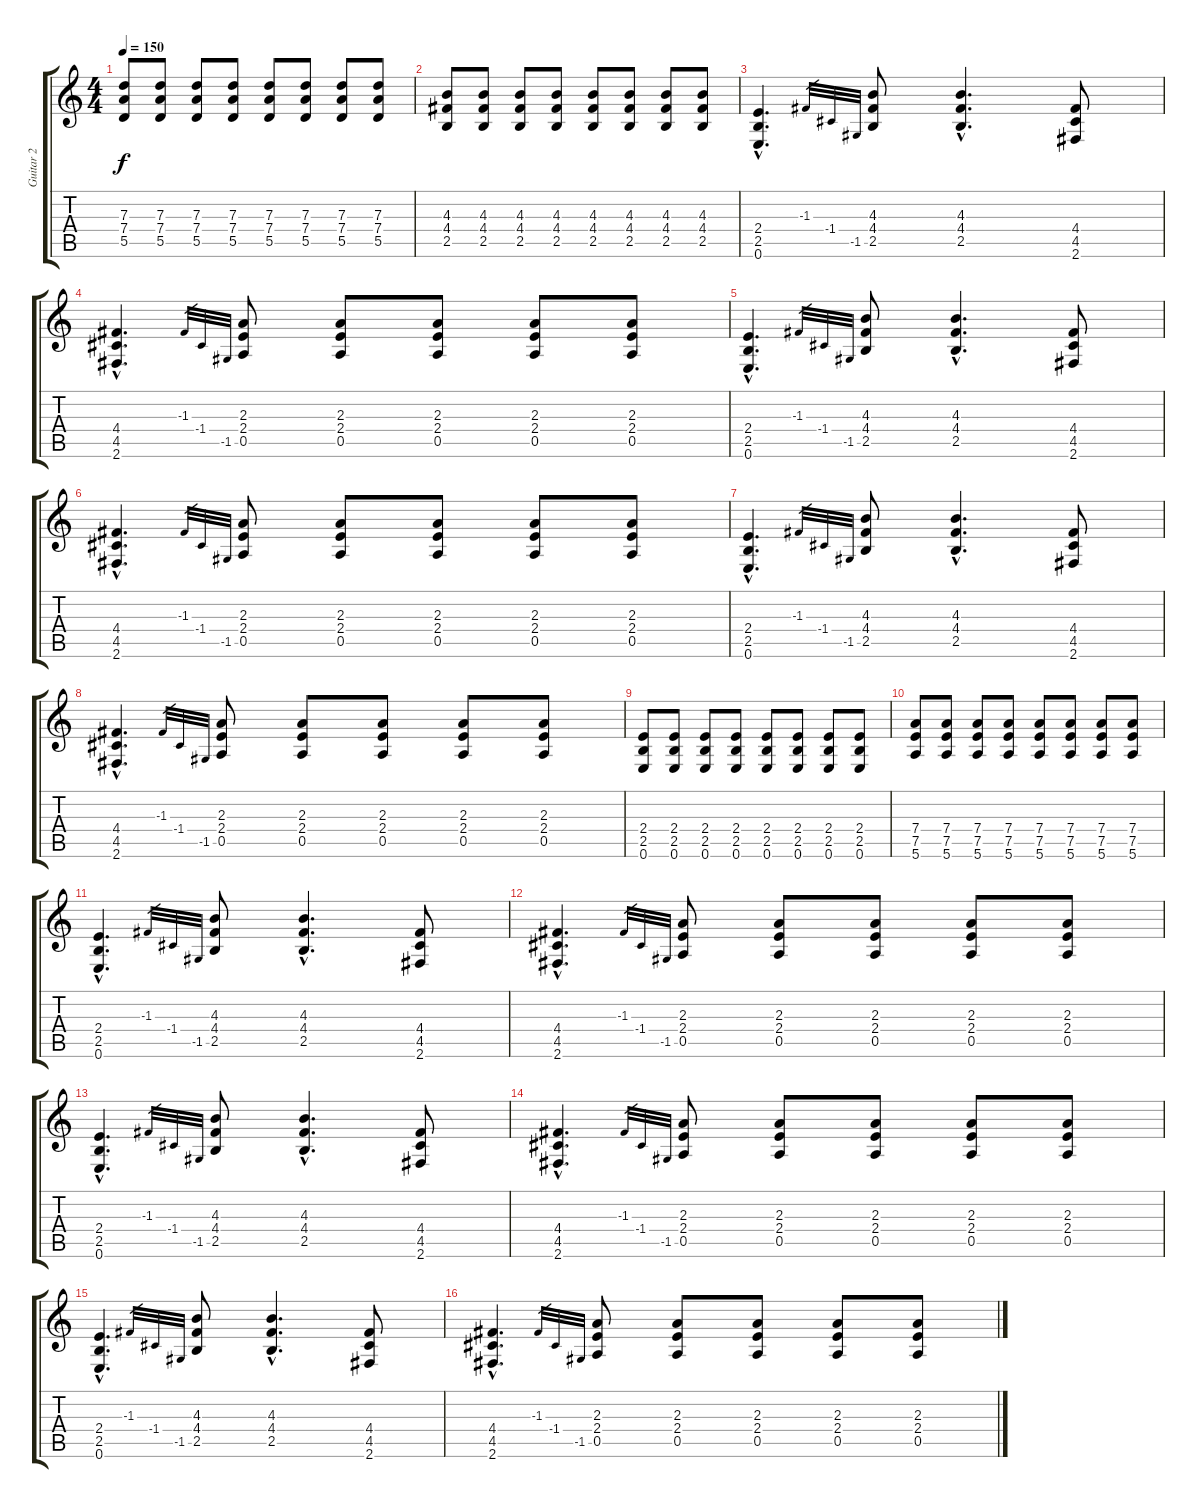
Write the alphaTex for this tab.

\track ("Guitar 2" "Guitar 2") {instrument electricguitarmuted}
\staff {score tabs}
\tuning (E4 B3 G3 D3 A2 E2) {hide}
\ts (4 4)
\tempo 150
\clef g2
\ks c
(7.3 7.4 5.5).8{dy f instrument overdrivenguitar} (7.3 7.4 5.5).8 (7.3 7.4 5.5).8 (7.3 7.4 5.5).8 (7.3 7.4 5.5).8 (7.3 7.4 5.5).8 (7.3 7.4 5.5).8 (7.3 7.4 5.5).8 |
(4.3 4.4 2.5).8 (4.3 4.4 2.5).8 (4.3 4.4 2.5).8 (4.3 4.4 2.5).8 (4.3 4.4 2.5).8 (4.3 4.4 2.5).8 (4.3 4.4 2.5).8 (4.3 4.4 2.5).8 |
(2.4{hac} 2.5{hac} 0.6{hac}).4{d} -1.3.32{gr} -1.4.32{gr} -1.5.32{gr} (4.3 4.4 2.5).8 (4.3{hac} 4.4{hac} 2.5{hac}).4{d} (4.4 4.5 2.6).8 |
(4.4{hac} 4.5{hac} 2.6{hac}).4{d} -1.3.32{gr} -1.4.32{gr} -1.5.32{gr} (2.3 2.4 0.5).8 (2.3 2.4 0.5).8 (2.3 2.4 0.5).8 (2.3 2.4 0.5).8 (2.3 2.4 0.5).8 |
(2.4{hac} 2.5{hac} 0.6{hac}).4{d} -1.3.32{gr} -1.4.32{gr} -1.5.32{gr} (4.3 4.4 2.5).8 (4.3{hac} 4.4{hac} 2.5{hac}).4{d} (4.4 4.5 2.6).8 |
(4.4{hac} 4.5{hac} 2.6{hac}).4{d} -1.3.32{gr} -1.4.32{gr} -1.5.32{gr} (2.3 2.4 0.5).8 (2.3 2.4 0.5).8 (2.3 2.4 0.5).8 (2.3 2.4 0.5).8 (2.3 2.4 0.5).8 |
(2.4{hac} 2.5{hac} 0.6{hac}).4{d} -1.3.32{gr} -1.4.32{gr} -1.5.32{gr} (4.3 4.4 2.5).8 (4.3{hac} 4.4{hac} 2.5{hac}).4{d} (4.4 4.5 2.6).8 |
(4.4{hac} 4.5{hac} 2.6{hac}).4{d} -1.3.32{gr} -1.4.32{gr} -1.5.32{gr} (2.3 2.4 0.5).8 (2.3 2.4 0.5).8 (2.3 2.4 0.5).8 (2.3 2.4 0.5).8 (2.3 2.4 0.5).8 |
(2.4 2.5 0.6).8 (2.4 2.5 0.6).8 (2.4 2.5 0.6).8 (2.4 2.5 0.6).8 (2.4 2.5 0.6).8 (2.4 2.5 0.6).8 (2.4 2.5 0.6).8 (2.4 2.5 0.6).8 |
(7.4 7.5 5.6).8 (7.4 7.5 5.6).8 (7.4 7.5 5.6).8 (7.4 7.5 5.6).8 (7.4 7.5 5.6).8 (7.4 7.5 5.6).8 (7.4 7.5 5.6).8 (7.4 7.5 5.6).8 |
(2.4{hac} 2.5{hac} 0.6{hac}).4{d} -1.3.32{gr} -1.4.32{gr} -1.5.32{gr} (4.3 4.4 2.5).8 (4.3{hac} 4.4{hac} 2.5{hac}).4{d} (4.4 4.5 2.6).8 |
(4.4{hac} 4.5{hac} 2.6{hac}).4{d} -1.3.32{gr} -1.4.32{gr} -1.5.32{gr} (2.3 2.4 0.5).8 (2.3 2.4 0.5).8 (2.3 2.4 0.5).8 (2.3 2.4 0.5).8 (2.3 2.4 0.5).8 |
(2.4{hac} 2.5{hac} 0.6{hac}).4{d} -1.3.32{gr} -1.4.32{gr} -1.5.32{gr} (4.3 4.4 2.5).8 (4.3{hac} 4.4{hac} 2.5{hac}).4{d} (4.4 4.5 2.6).8 |
(4.4{hac} 4.5{hac} 2.6{hac}).4{d} -1.3.32{gr} -1.4.32{gr} -1.5.32{gr} (2.3 2.4 0.5).8 (2.3 2.4 0.5).8 (2.3 2.4 0.5).8 (2.3 2.4 0.5).8 (2.3 2.4 0.5).8 |
(2.4{hac} 2.5{hac} 0.6{hac}).4{d} -1.3.32{gr} -1.4.32{gr} -1.5.32{gr} (4.3 4.4 2.5).8 (4.3{hac} 4.4{hac} 2.5{hac}).4{d} (4.4 4.5 2.6).8 |
(4.4{hac} 4.5{hac} 2.6{hac}).4{d} -1.3.32{gr} -1.4.32{gr} -1.5.32{gr} (2.3 2.4 0.5).8 (2.3 2.4 0.5).8 (2.3 2.4 0.5).8 (2.3 2.4 0.5).8 (2.3 2.4 0.5).8
